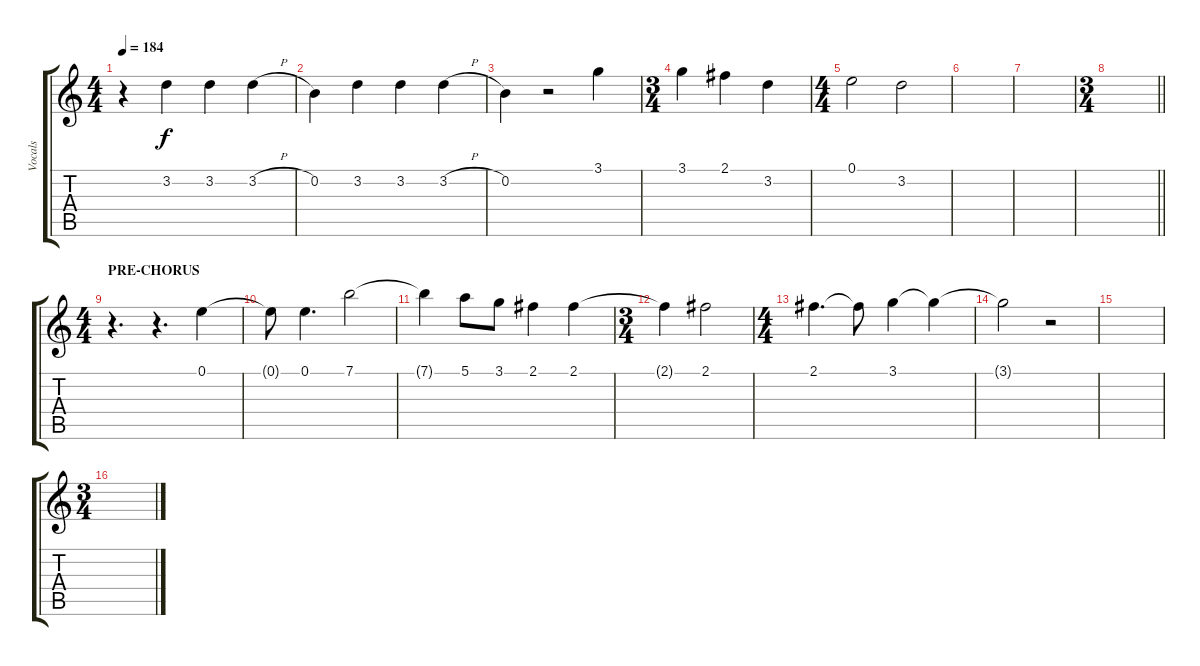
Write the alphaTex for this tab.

\track ("Vocals" "Vocals") {instrument acousticguitarsteel}
\staff {score tabs}
\tuning (E4 B3 G3 D3 A2 E2) {hide}
\ts (4 4)
\tempo 184
\clef g2
\ks c
r.4{dy f} 3.2.4 3.2.4 3.2{h}.4 |
0.2.4 3.2.4 3.2.4 3.2{h}.4 |
0.2.4 r.2 3.1.4 |
\ts (3 4)
3.1.4 2.1.4 3.2.4 |
\ts (4 4)
0.1.2 3.2.2 |
|
|
\ts (3 4)
\barLineRight lightlight
|
\ts (4 4)
\section ("" "PRE-CHORUS")
r.4{d} r.4{d} 0.1.4 |
0.1{t}.8 0.1.4{d} 7.1.2 |
7.1{t}.4 5.1.8 3.1.8 2.1.4 2.1.4 |
\ts (3 4)
2.1{t}.4 2.1.2 |
\ts (4 4)
2.1.4{d} 2.1{t}.8 3.1.4 3.1{t}.4 |
3.1{t}.2 r.2 |
|
\ts (3 4)
